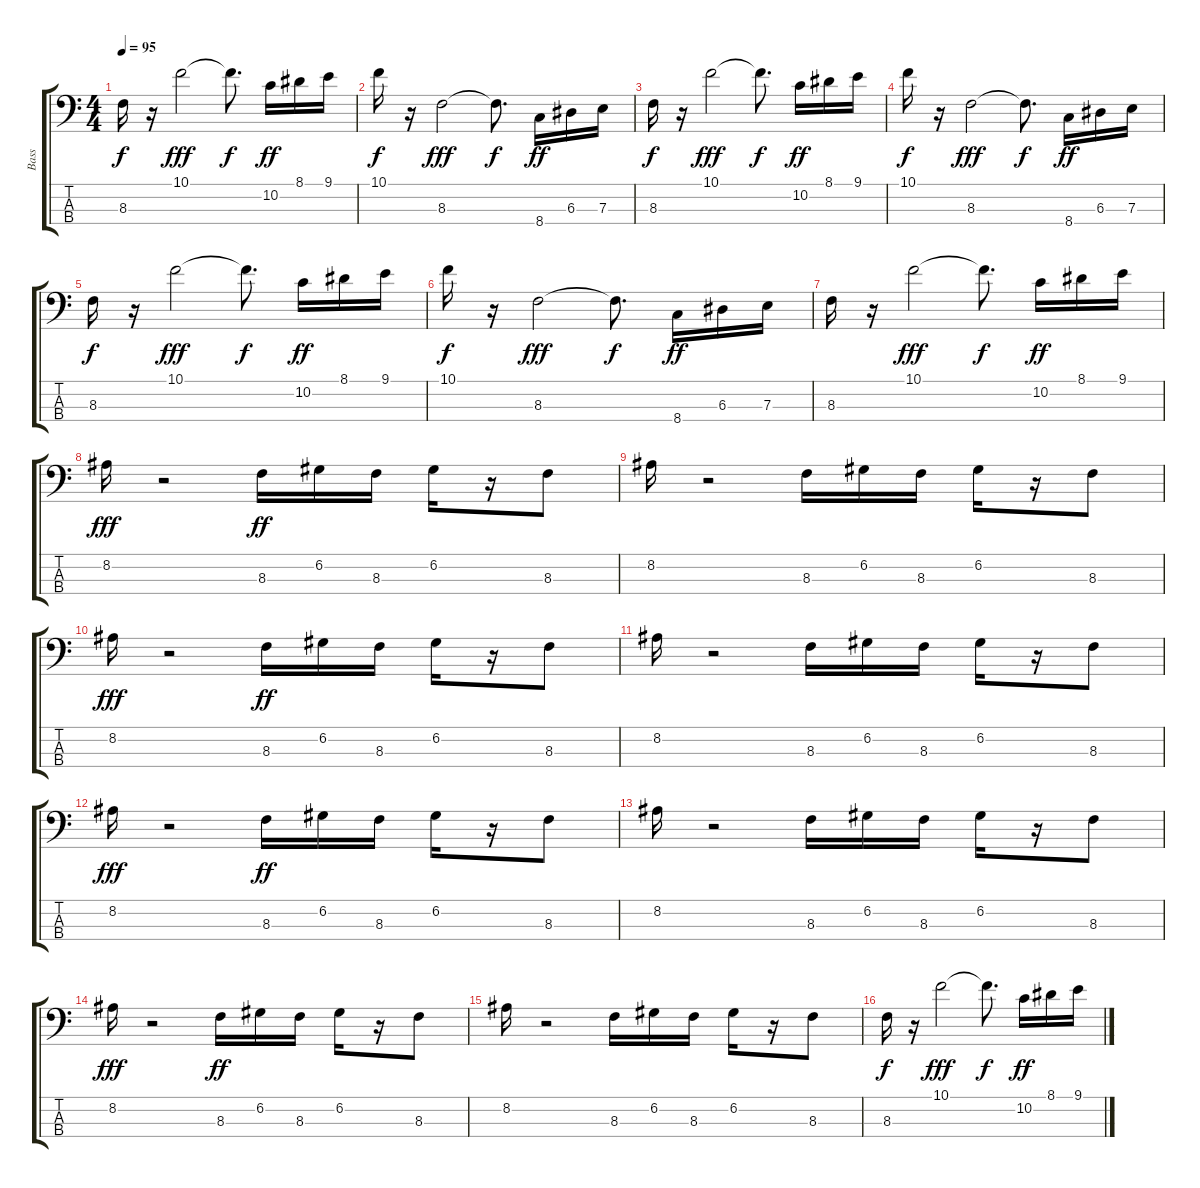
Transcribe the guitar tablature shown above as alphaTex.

\track ("Bass" "Bass") {instrument electricbassfinger}
\staff {score tabs}
\tuning (G2 D2 A1 E1) {hide}
\ts (4 4)
\tempo 95
\clef f4
\ks c
8.3.16{dy f} r.16 10.1.2{dy fff} 10.1{t}.8{d dy f} 10.2.16{dy ff} 8.1.16 9.1.16 |
10.1.16{dy f} r.16 8.3.2{dy fff} 8.3{t}.8{d dy f} 8.4.16{dy ff} 6.3.16 7.3.16 |
8.3.16{dy f} r.16 10.1.2{dy fff} 10.1{t}.8{d dy f} 10.2.16{dy ff} 8.1.16 9.1.16 |
10.1.16{dy f} r.16 8.3.2{dy fff} 8.3{t}.8{d dy f} 8.4.16{dy ff} 6.3.16 7.3.16 |
8.3.16{dy f} r.16 10.1.2{dy fff} 10.1{t}.8{d dy f} 10.2.16{dy ff} 8.1.16 9.1.16 |
10.1.16{dy f} r.16 8.3.2{dy fff} 8.3{t}.8{d dy f} 8.4.16{dy ff} 6.3.16 7.3.16 |
8.3.16 r.16 10.1.2{dy fff} 10.1{t}.8{d dy f} 10.2.16{dy ff} 8.1.16 9.1.16 |
8.2.16{dy fff} r.2 8.3.16{dy ff} 6.2.16 8.3.16 6.2.16 r.16 8.3.8 |
8.2.16 r.2 8.3.16 6.2.16 8.3.16 6.2.16 r.16 8.3.8 |
8.2.16{dy fff} r.2 8.3.16{dy ff} 6.2.16 8.3.16 6.2.16 r.16 8.3.8 |
8.2.16 r.2 8.3.16 6.2.16 8.3.16 6.2.16 r.16 8.3.8 |
8.2.16{dy fff} r.2 8.3.16{dy ff} 6.2.16 8.3.16 6.2.16 r.16 8.3.8 |
8.2.16 r.2 8.3.16 6.2.16 8.3.16 6.2.16 r.16 8.3.8 |
8.2.16{dy fff} r.2 8.3.16{dy ff} 6.2.16 8.3.16 6.2.16 r.16 8.3.8 |
8.2.16 r.2 8.3.16 6.2.16 8.3.16 6.2.16 r.16 8.3.8 |
8.3.16{dy f} r.16 10.1.2{dy fff} 10.1{t}.8{d dy f} 10.2.16{dy ff} 8.1.16 9.1.16
